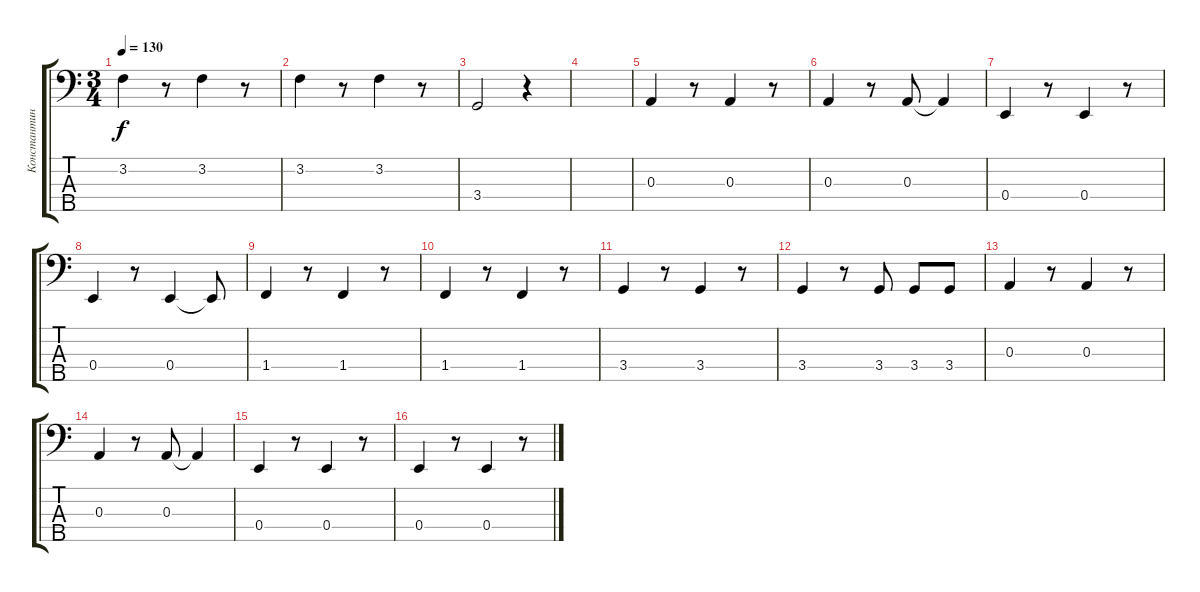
\track ("Константин Бекрев" "Константин") {instrument electricbassfinger}
\staff {score tabs}
\tuning (G2 D2 A1 E1 B0) {hide}
\ts (3 4)
\tempo 130
\clef f4
\ks c
3.2.4{dy f} r.8 3.2.4 r.8 |
3.2.4 r.8 3.2.4 r.8 |
3.4.2 r.4 |
|
0.3.4 r.8 0.3.4 r.8 |
0.3.4 r.8 0.3.8 0.3{t}.4 |
0.4.4 r.8 0.4.4 r.8 |
0.4.4 r.8 0.4.4 0.4{t}.8 |
1.4.4 r.8 1.4.4 r.8 |
1.4.4 r.8 1.4.4 r.8 |
3.4.4 r.8 3.4.4 r.8 |
3.4.4 r.8 3.4.8 3.4.8 3.4.8 |
0.3.4 r.8 0.3.4 r.8 |
0.3.4 r.8 0.3.8 0.3{t}.4 |
0.4.4 r.8 0.4.4 r.8 |
0.4.4 r.8 0.4.4 r.8
